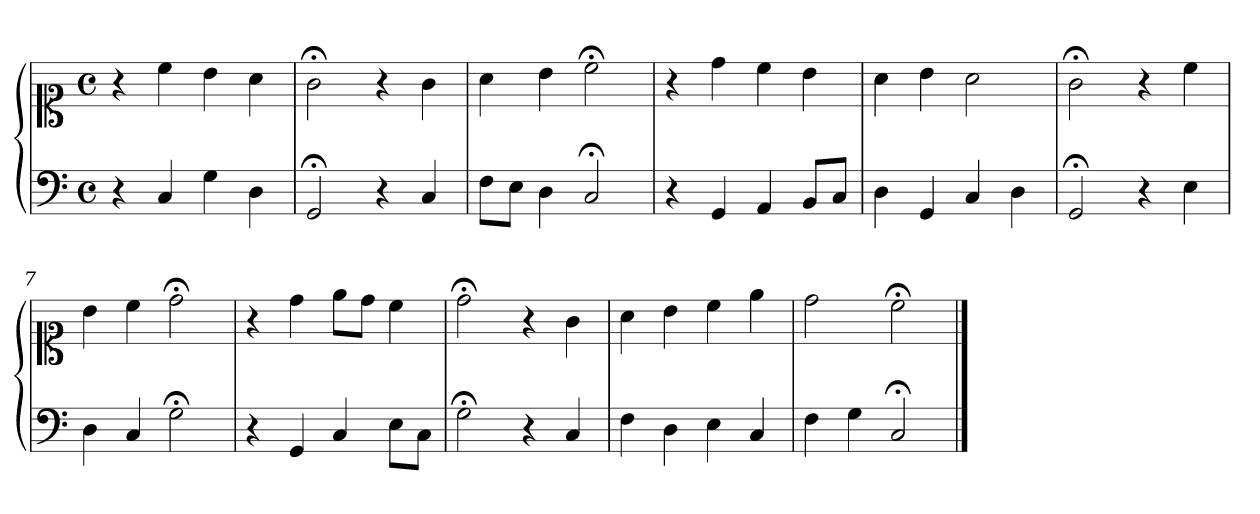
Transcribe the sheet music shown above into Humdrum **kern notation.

**kern	**kern
*part1	*part1
*staff2	*staff1
*clefF4	*clefC1
*M4/4	*M4/4
*met(c)	*met(c)
=1	=1
4r	4r
4C/	4cc\
4G\	4b\
4D\	4a\
=2	=2
2GG;</	2g;<\
4r	4r
4C/	4g\
=3	=3
8F\L	4a\
8E\J	.
4D\	4b\
2C;</	2cc;<\
!!LO:LB:g=z
=4	=4
4r	4r
4GG/	4dd\
4AA/	4cc\
8BB/L	4b\
8C/J	.
=5	=5
4D\	4a\
4GG/	4b\
4C/	2a\
4D\	.
!!LO:PB:g=z
=6	=6
2GG;</	2g;<\
4r	4r
4E\	4cc\
=7	=7
4D\	4b\
4C/	4cc\
2G;<\	2dd;<\
!!LO:LB:g=z
=8	=8
4r	4r
4GG/	4dd\
4C/	8ee\L
.	8dd\J
8E\L	4cc\
8C\J	.
=9	=9
2G;<\	2dd;<\
4r	4r
4C/	4g\
!!LO:PB:g=z
=10	=10
4F\	4a\
4D\	4b\
4E\	4cc\
4C/	4ee\
=11	=11
4F\	2dd\
4G\	.
2C;</	2cc;<\
==	==
*-	*-
